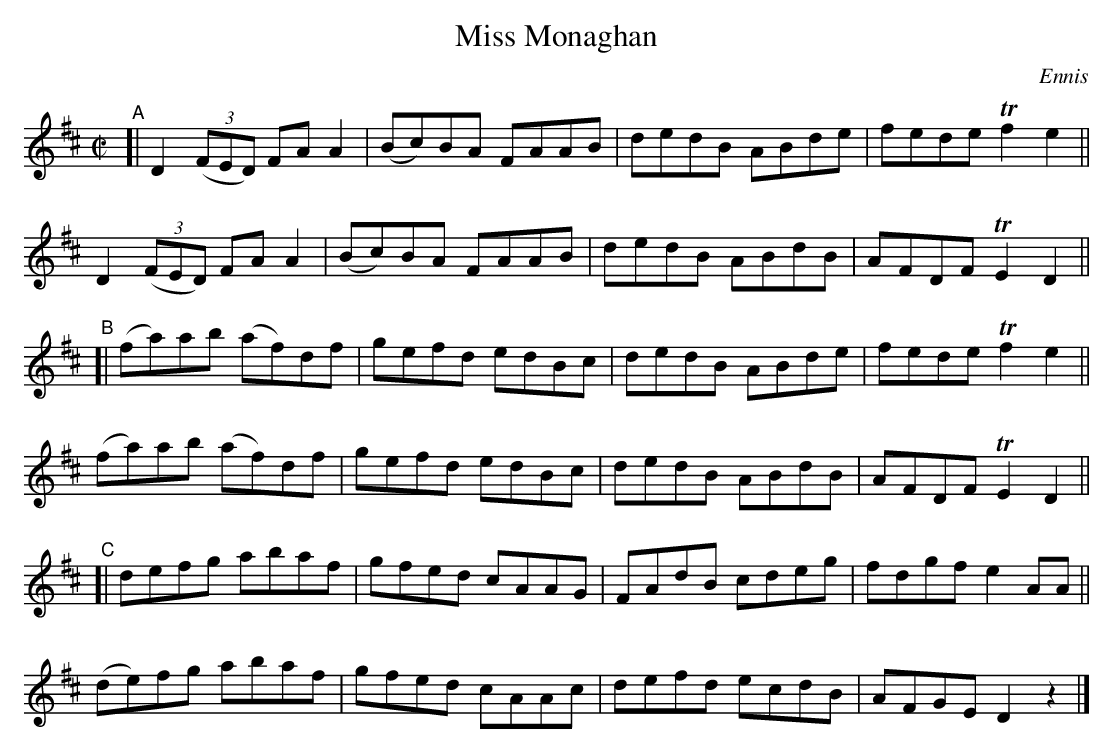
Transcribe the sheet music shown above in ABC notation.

X:1
T: Miss Monaghan
O: Ennis
M: C|
L: 1/8
K: D
"^A"[|\
D2(3(FED) FAA2 | (Bc)BA FAAB | dedB ABde | fede Tf2e2 ||
D2(3(FED) FAA2 | (Bc)BA FAAB | dedB ABdB | AFDF TE2D2 ||
"^B"[|\
(fa)ab (af)df | gefd edBc | dedB ABde | fede Tf2e2 ||
(fa)ab (af)df | gefd edBc | dedB ABdB | AFDF TE2D2 ||
"^C"[|\
defg abaf | gfed cAAG | FAdB cdeg | fdgf e2AA ||
(de)fg abaf | gfed cAAc | defd ecdB | AFGE D2z2 |]
